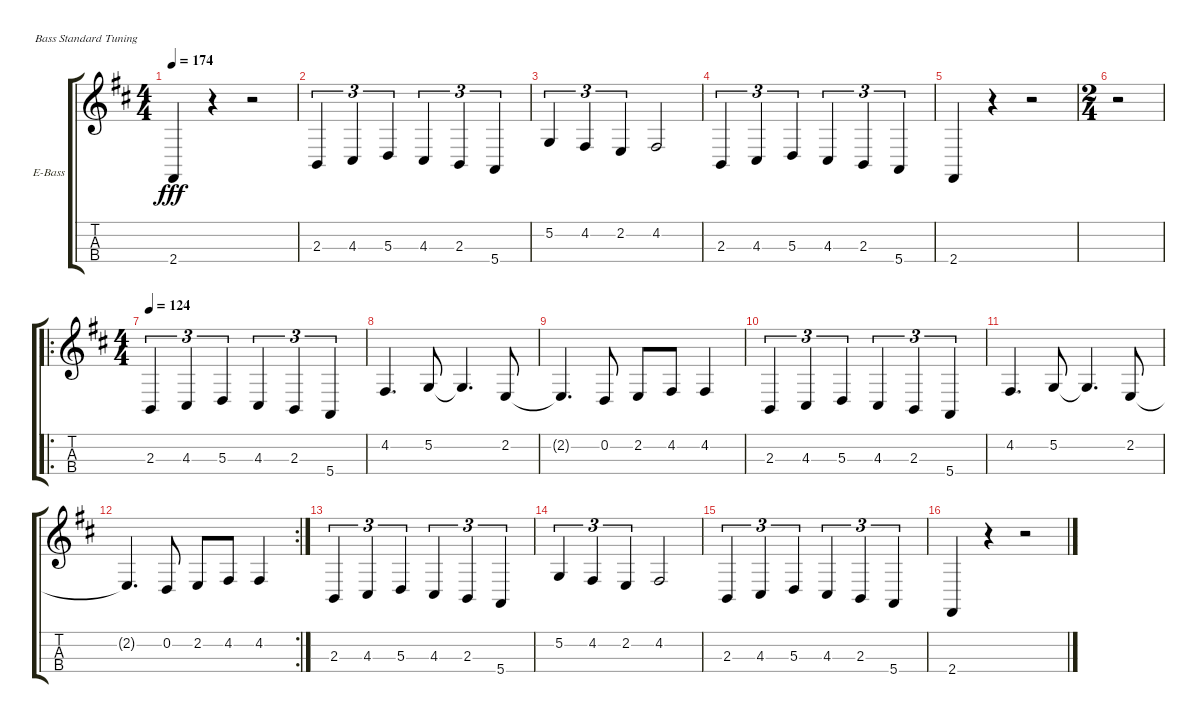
\bracketExtendMode groupsimilarinstruments
\firstSystemTrackNameOrientation horizontal
\otherSystemsTrackNameOrientation horizontal
\track ("Electric Bass" "E-Bass") {instrument electricbassfinger}
\staff {score tabs}
\tuning (G2 D2 A1 E1)
\ts (4 4)
\tempo 174
\clef g2
\ks bminor
2.4.4{dy fff} r.4 r.2 |
2.3.4{tu (3 2)} 4.3.4{tu (3 2)} 5.3.4{tu (3 2)} 4.3.4{tu (3 2)} 2.3.4{tu (3 2)} 5.4.4{tu (3 2)} |
5.2.4{tu (3 2)} 4.2.4{tu (3 2)} 2.2.4{tu (3 2)} 4.2.2 |
2.3.4{tu (3 2)} 4.3.4{tu (3 2)} 5.3.4{tu (3 2)} 4.3.4{tu (3 2)} 2.3.4{tu (3 2)} 5.4.4{tu (3 2)} |
2.4.4 r.4 r.2 |
\ts (2 4)
\beaming (8 2 2)
r.2 |
\ro
\ts (4 4)
\beaming (8 2 2 2 2)
\tempo 124
2.3.4{tu (3 2)} 4.3.4{tu (3 2)} 5.3.4{tu (3 2)} 4.3.4{tu (3 2)} 2.3.4{tu (3 2)} 5.4.4{tu (3 2)} |
4.2.4{d} 5.2.8 5.2{t}.4{d} 2.2.8 |
2.2{t}.4{d} 0.2.8 2.2.8 4.2.8 4.2.4 |
2.3.4{tu (3 2)} 4.3.4{tu (3 2)} 5.3.4{tu (3 2)} 4.3.4{tu (3 2)} 2.3.4{tu (3 2)} 5.4.4{tu (3 2)} |
4.2.4{d} 5.2.8 5.2{t}.4{d} 2.2.8 |
\rc 2
2.2{t}.4{d} 0.2.8 2.2.8 4.2.8 4.2.4 |
2.3.4{tu (3 2)} 4.3.4{tu (3 2)} 5.3.4{tu (3 2)} 4.3.4{tu (3 2)} 2.3.4{tu (3 2)} 5.4.4{tu (3 2)} |
5.2.4{tu (3 2)} 4.2.4{tu (3 2)} 2.2.4{tu (3 2)} 4.2.2 |
2.3.4{tu (3 2)} 4.3.4{tu (3 2)} 5.3.4{tu (3 2)} 4.3.4{tu (3 2)} 2.3.4{tu (3 2)} 5.4.4{tu (3 2)} |
2.4.4 r.4 r.2
